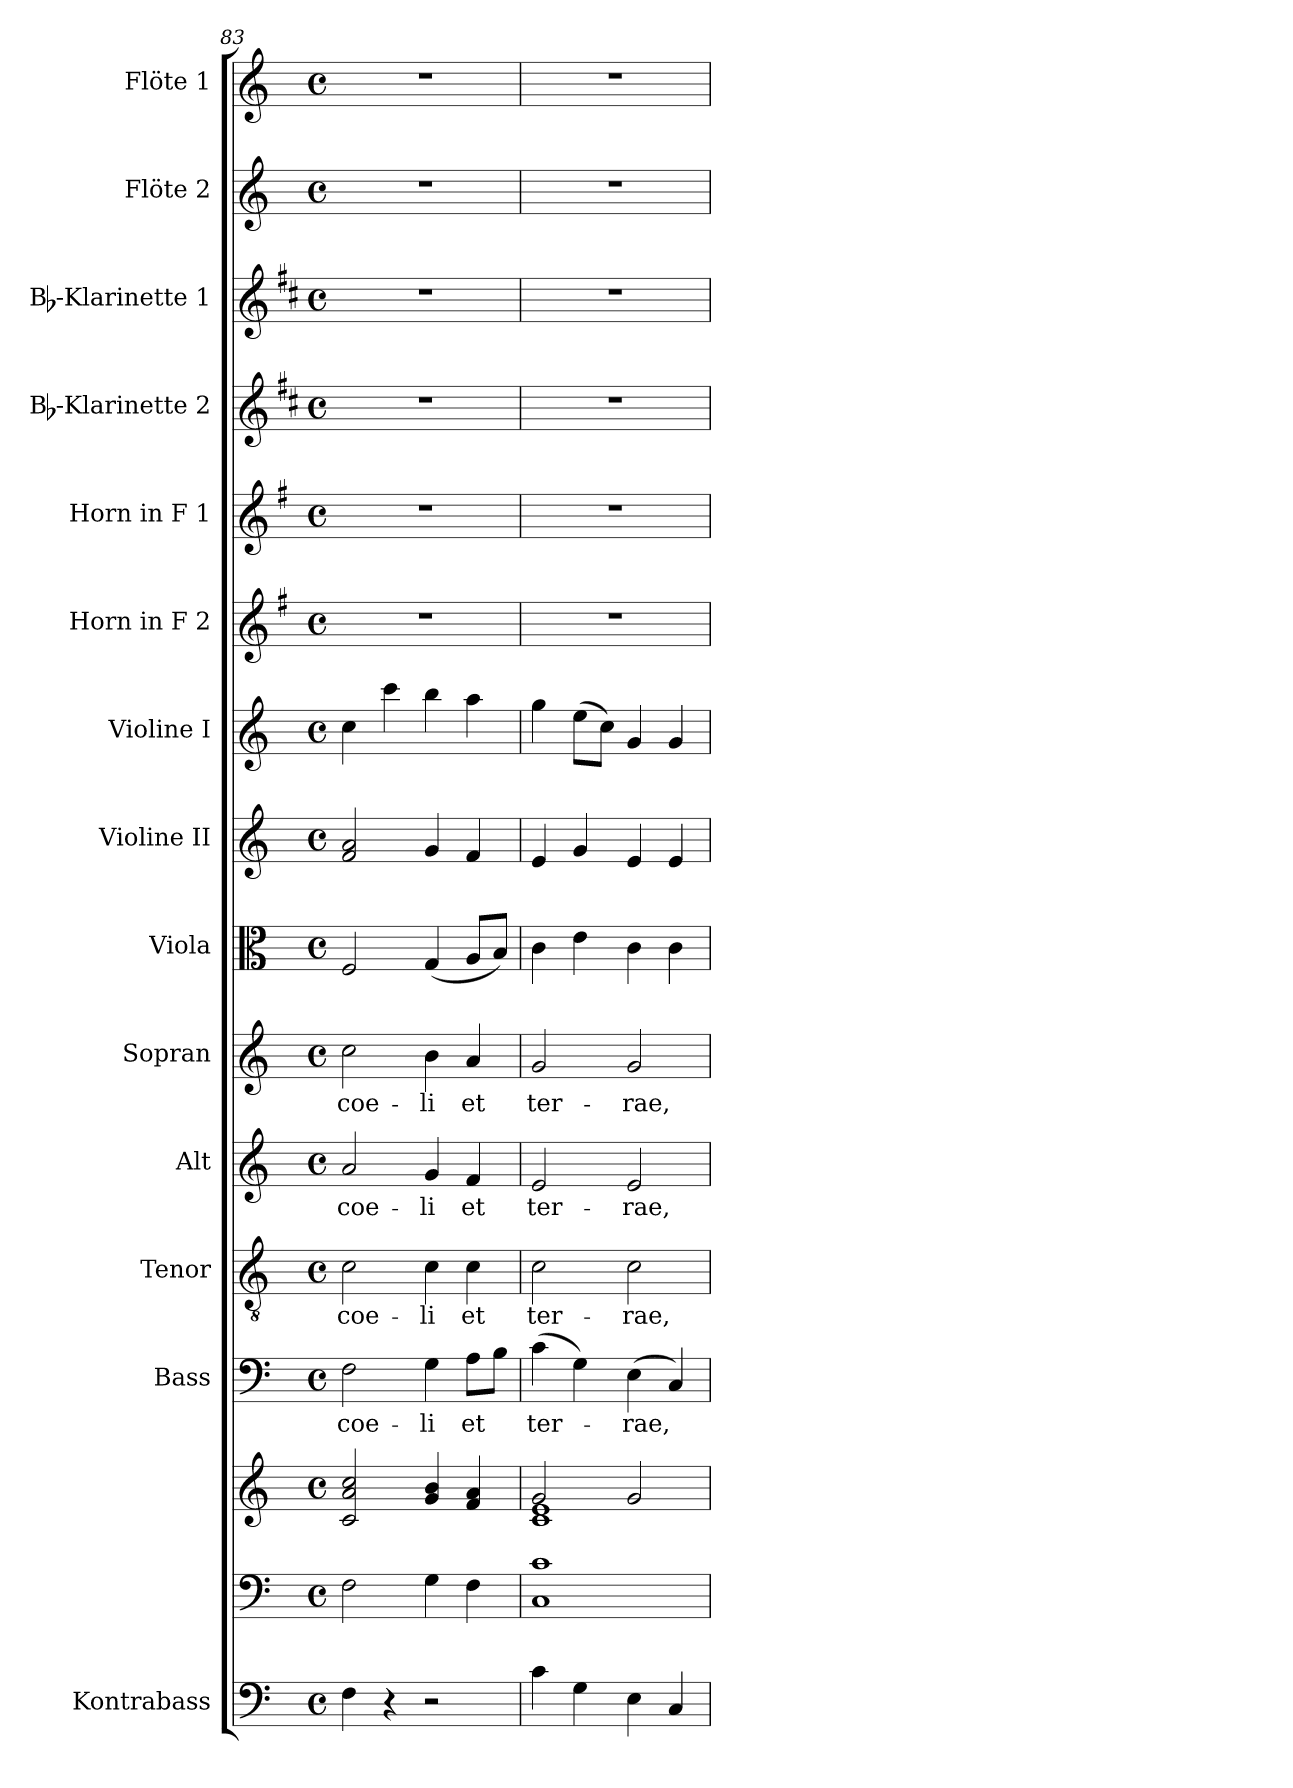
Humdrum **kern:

**kern	**kern	**kern	**kern	**text	**kern	**text	**kern	**text	**kern	**text	**kern	**kern	**kern	**kern	**kern	**kern	**kern	**kern	**kern
*part15	*part14	*part14	*part13	*part13	*part12	*part12	*part11	*part11	*part10	*part10	*part9	*part8	*part7	*part6	*part5	*part4	*part3	*part2	*part1
*staff16	*staff15	*staff14	*staff13	*staff13	*staff12	*staff12	*staff11	*staff11	*staff10	*staff10	*staff9	*staff8	*staff7	*staff6	*staff5	*staff4	*staff3	*staff2	*staff1
*I"Kontrabass	*	*	*I"Bass	*	*I"Tenor	*	*I"Alt	*	*I"Sopran	*	*I"Viola	*I"Violine II	*I"Violine I	*I"Horn in F 2	*I"Horn in F 1	*I"Bb-Klarinette 2	*I"Bb-Klarinette 1	*I"Flöte 2	*I"Flöte 1
*I'Kb.	*	*	*I'B.	*	*I'T.	*	*I'A.	*	*I'S.	*	*I'Vla.	*I'Vl. II	*I'Vl. I	*I'Horn 2	*I'Horn 1	*I'Bb Kl. 2	*I'Bb Kl. 1	*I'Fl. 2	*I'Fl. 1
*clefF4	*clefF4	*clefG2	*clefF4	*	*clefGv2	*	*clefG2	*	*clefG2	*	*clefC3	*clefG2	*clefG2	*clefG2	*clefG2	*clefG2	*clefG2	*clefG2	*clefG2
*ITrd7c12	*	*	*	*	*	*	*	*	*	*	*	*	*	*ITrd4c7	*ITrd4c7	*ITrd1c2	*ITrd1c2	*	*
*k[]	*k[]	*k[]	*k[]	*	*k[]	*	*k[]	*	*k[]	*	*k[]	*k[]	*k[]	*k[]	*k[]	*k[]	*k[]	*k[]	*k[]
*C:	*C:	*C:	*C:	*	*C:	*	*C:	*	*C:	*	*C:	*C:	*C:	*C:	*C:	*C:	*C:	*C:	*C:
*M4/4	*M4/4	*M4/4	*M4/4	*	*M4/4	*	*M4/4	*	*M4/4	*	*M4/4	*M4/4	*M4/4	*M4/4	*M4/4	*M4/4	*M4/4	*M4/4	*M4/4
*met(c)	*met(c)	*met(c)	*met(c)	*	*met(c)	*	*met(c)	*	*met(c)	*	*met(c)	*met(c)	*met(c)	*met(c)	*met(c)	*met(c)	*met(c)	*met(c)	*met(c)
=83	=83	=83	=83	=83	=83	=83	=83	=83	=83	=83	=83	=83	=83	=83	=83	=83	=83	=83	=83
!	!	!	!	!LO:LY:b	!	!LO:LY:b	!	!LO:LY:b	!	!LO:LY:b	!	!	!	!	!	!	!	!	!
4FF\	2F\	2c/ 2a/ 2cc/	2F\	coe-	2c\	coe-	2a/	coe-	2cc\	coe-	2F/	2f/ 2a/	4cc\	1r	1r	1r	1r	1r	1r
4r	.	.	.	.	.	.	.	.	.	.	.	.	4ccc\	.	.	.	.	.	.
!	!	!	!	!LO:LY:b	!	!LO:LY:b	!	!LO:LY:b	!	!LO:LY:b	!	!	!	!	!	!	!	!	!
2r	4G\	4g/ 4b/	4G\	-li	4c\	-li	4g/	-li	4b\	-li	(<4G/	4g/	4bb\	.	.	.	.	.	.
!	!	!	!	!LO:LY:b	!	!LO:LY:b	!	!LO:LY:b	!	!LO:LY:b	!	!	!	!	!	!	!	!	!
.	4F\	4f/ 4a/	8A\L	et	4c\	et	4f/	et	4a/	et	8A/L	4f/	4aa\	.	.	.	.	.	.
.	.	.	8B\J	.	.	.	.	.	.	.	8B/J)	.	.	.	.	.	.	.	.
=84	=84	=84	=84	=84	=84	=84	=84	=84	=84	=84	=84	=84	=84	=84	=84	=84	=84	=84	=84
*	*	*^	*	*	*	*	*	*	*	*	*	*	*	*	*	*	*	*	*
!	!	!	!	!	!LO:LY:b	!	!LO:LY:b	!	!LO:LY:b	!	!LO:LY:b	!	!	!	!	!	!	!	!	!
4C\	1C 1c	2g/	1c 1e	(>4c\	ter-	2c\	ter-	2e/	ter-	2g/	ter-	4c\	4e/	4gg\	1r	1r	1r	1r	1r	1r
4GG\	.	.	.	4G\)	.	.	.	.	.	.	.	4e\	4g/	(>8ee\L	.	.	.	.	.	.
.	.	.	.	.	.	.	.	.	.	.	.	.	.	8cc\J)	.	.	.	.	.	.
!	!	!	!	!	!LO:LY:b	!	!LO:LY:b	!	!LO:LY:b	!	!LO:LY:b	!	!	!	!	!	!	!	!	!
4EE\	.	2g/	.	(>4E\	-rae,	2c\	-rae,	2e/	-rae,	2g/	-rae,	4c\	4e/	4g/	.	.	.	.	.	.
4CC/	.	.	.	4C/)	.	.	.	.	.	.	.	4c\	4e/	4g/	.	.	.	.	.	.
*	*	*v	*v	*	*	*	*	*	*	*	*	*	*	*	*	*	*	*	*	*
=	=	=	=	=	=	=	=	=	=	=	=	=	=	=	=	=	=	=	=
*-	*-	*-	*-	*-	*-	*-	*-	*-	*-	*-	*-	*-	*-	*-	*-	*-	*-	*-	*-
